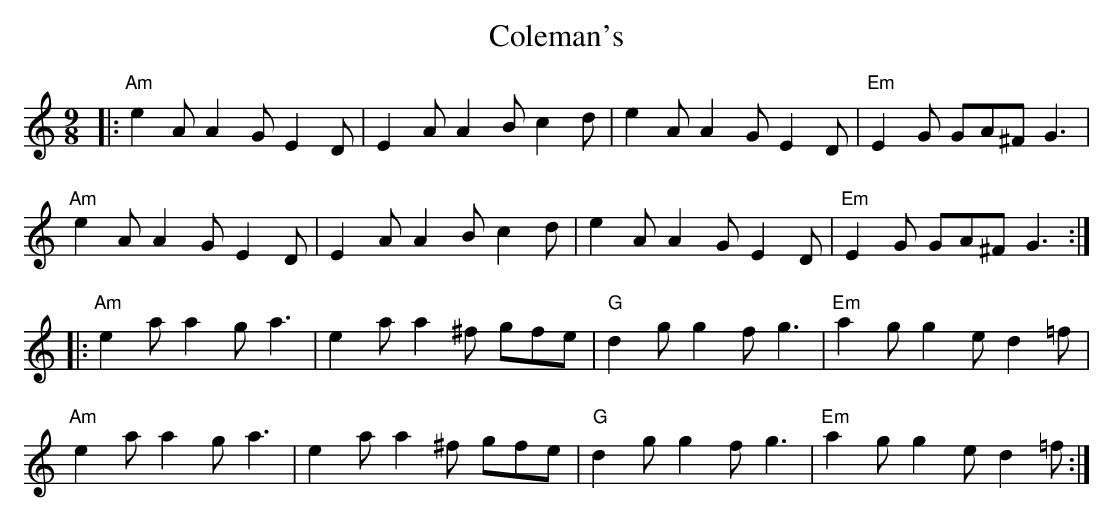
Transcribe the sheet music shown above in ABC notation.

X:1
T: Coleman's
M: 9/8
L: 1/8
K: Amin
|:"Am"e2A A2G E2D|E2A A2B c2d|e2A A2G E2D|"Em"E2G GA^F G3|
"Am"e2A A2G E2D|E2A A2B c2d|e2A A2G E2D|"Em"E2G GA^F G3:|
|:"Am"e2a a2g a3|e2a a2^f gfe|"G" d2g g2f g3|"Em"a2g g2e d2=f|
"Am"e2a a2g a3|e2a a2^f gfe|"G" d2g g2f g3|"Em"a2g g2e d2=f:|
